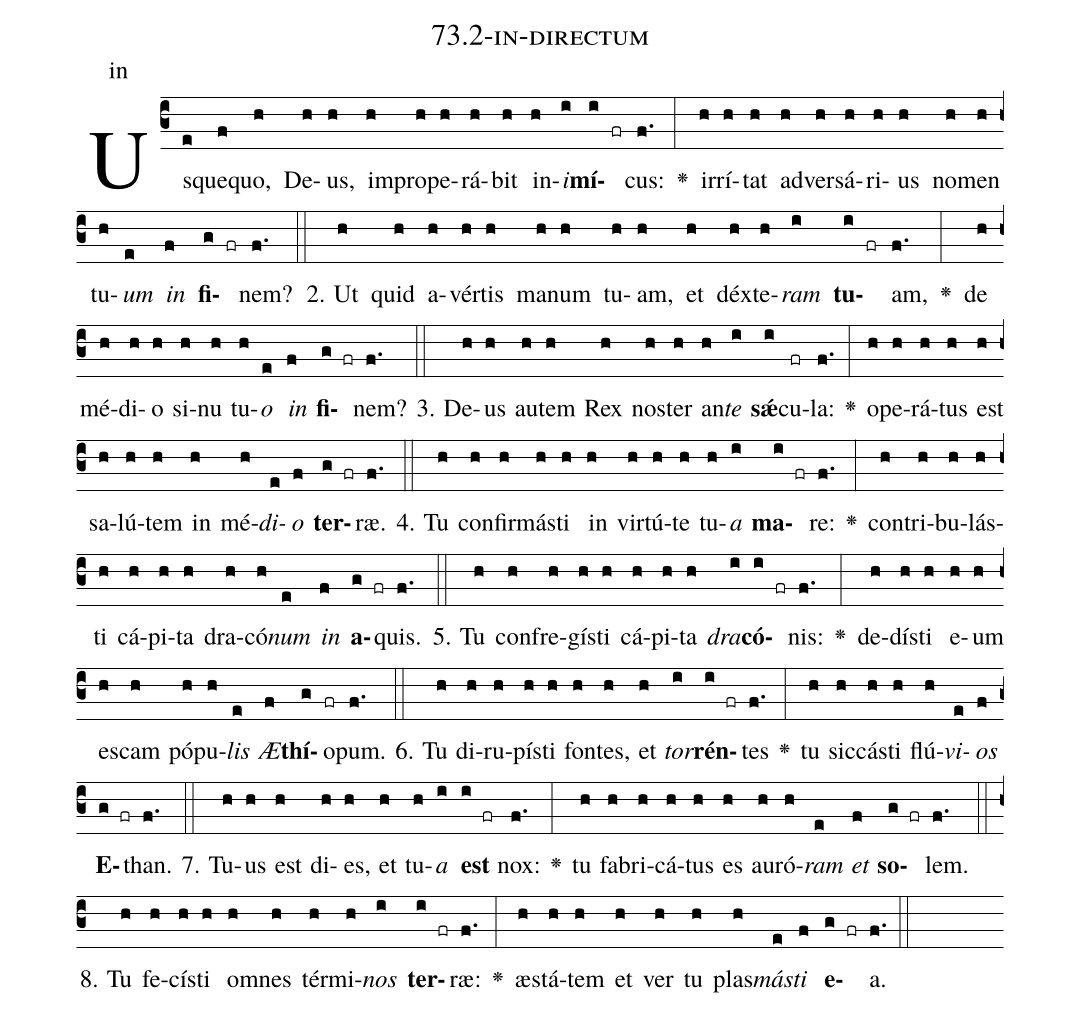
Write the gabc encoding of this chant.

name: 73.2-in-directum;
annotation: in;
%%
(c3)Us(e)que(f)quo,(h) De(h)us,(h) im(h)pro(h)pe(h)rá(h)bit(h) in(h)<i>i</i>(i)<b>mí</b>(i fr)cus:(f.) <v>\greheightstar</v>(:) ir(h)rí(h)tat(h) ad(h)ver(h)sá(h)ri(h)us(h) no(h)men(h) tu(h)<i>um</i>(e) <i>in</i>(f) <b>fi</b>(g fr)nem?(f.) (::)
2. Ut(h) quid(h) a(h)vér(h)tis(h) ma(h)num(h) tu(h)am,(h) et(h) déx(h)te(h)<i>ram</i>(i) <b>tu</b>(i fr)am,(f.) <v>\greheightstar</v>(:) de(h) mé(h)di(h)o(h) si(h)nu(h) tu(h)<i>o</i>(e) <i>in</i>(f) <b>fi</b>(g fr)nem?(f.) (::)
3. De(h)us(h) au(h)tem(h) Rex(h) nos(h)ter(h) an(h)<i>te</i>(i) <b>sǽ</b>(i)cu(fr)la:(f.) <v>\greheightstar</v>(:) o(h)pe(h)rá(h)tus(h) est(h) sa(h)lú(h)tem(h) in(h) mé(h)<i>di</i>(e)<i>o</i>(f) <b>ter</b>(g fr)ræ.(f.) (::)
4. Tu(h) con(h)fir(h)más(h)ti(h) in(h) vir(h)tú(h)te(h) tu(h)<i>a</i>(i) <b>ma</b>(i fr)re:(f.) <v>\greheightstar</v>(:) con(h)tri(h)bu(h)lás(h)ti(h) cá(h)pi(h)ta(h) dra(h)có(h)<i>num</i>(e) <i>in</i>(f) <b>a</b>(g fr)quis.(f.) (::)
5. Tu(h) con(h)fre(h)gís(h)ti(h) cá(h)pi(h)ta(h) <i>dra</i>(i)<b>có</b>(i fr)nis:(f.) <v>\greheightstar</v>(:) de(h)dís(h)ti(h) e(h)um(h) es(h)cam(h) pó(h)pu(h)<i>lis</i>(e) <i>Æ</i>(f)<b>thí</b>(g)o(fr)pum.(f.) (::)
6. Tu(h) di(h)ru(h)pís(h)ti(h) fon(h)tes,(h) et(h) <i>tor</i>(i)<b>rén</b>(i fr)tes(f.) <v>\greheightstar</v>(:) tu(h) sic(h)cás(h)ti(h) flú(h)<i>vi</i>(e)<i>os</i>(f) <b>E</b>(g fr)than.(f.) (::)
7. Tu(h)us(h) est(h) di(h)es,(h) et(h) tu(h)<i>a</i>(i) <b>est</b>(i fr) nox:(f.) <v>\greheightstar</v>(:) tu(h) fa(h)bri(h)cá(h)tus(h) es(h) au(h)ró(h)<i>ram</i>(e) <i>et</i>(f) <b>so</b>(g fr)lem.(f.) (::)
8. Tu(h) fe(h)cís(h)ti(h) om(h)nes(h) tér(h)mi(h)<i>nos</i>(i) <b>ter</b>(i fr)ræ:(f.) <v>\greheightstar</v>(:) æs(h)tá(h)tem(h) et(h) ver(h) tu(h) plas(h)<i>más</i>(e)<i>ti</i>(f) <b>e</b>(g fr)a.(f.) (::)
